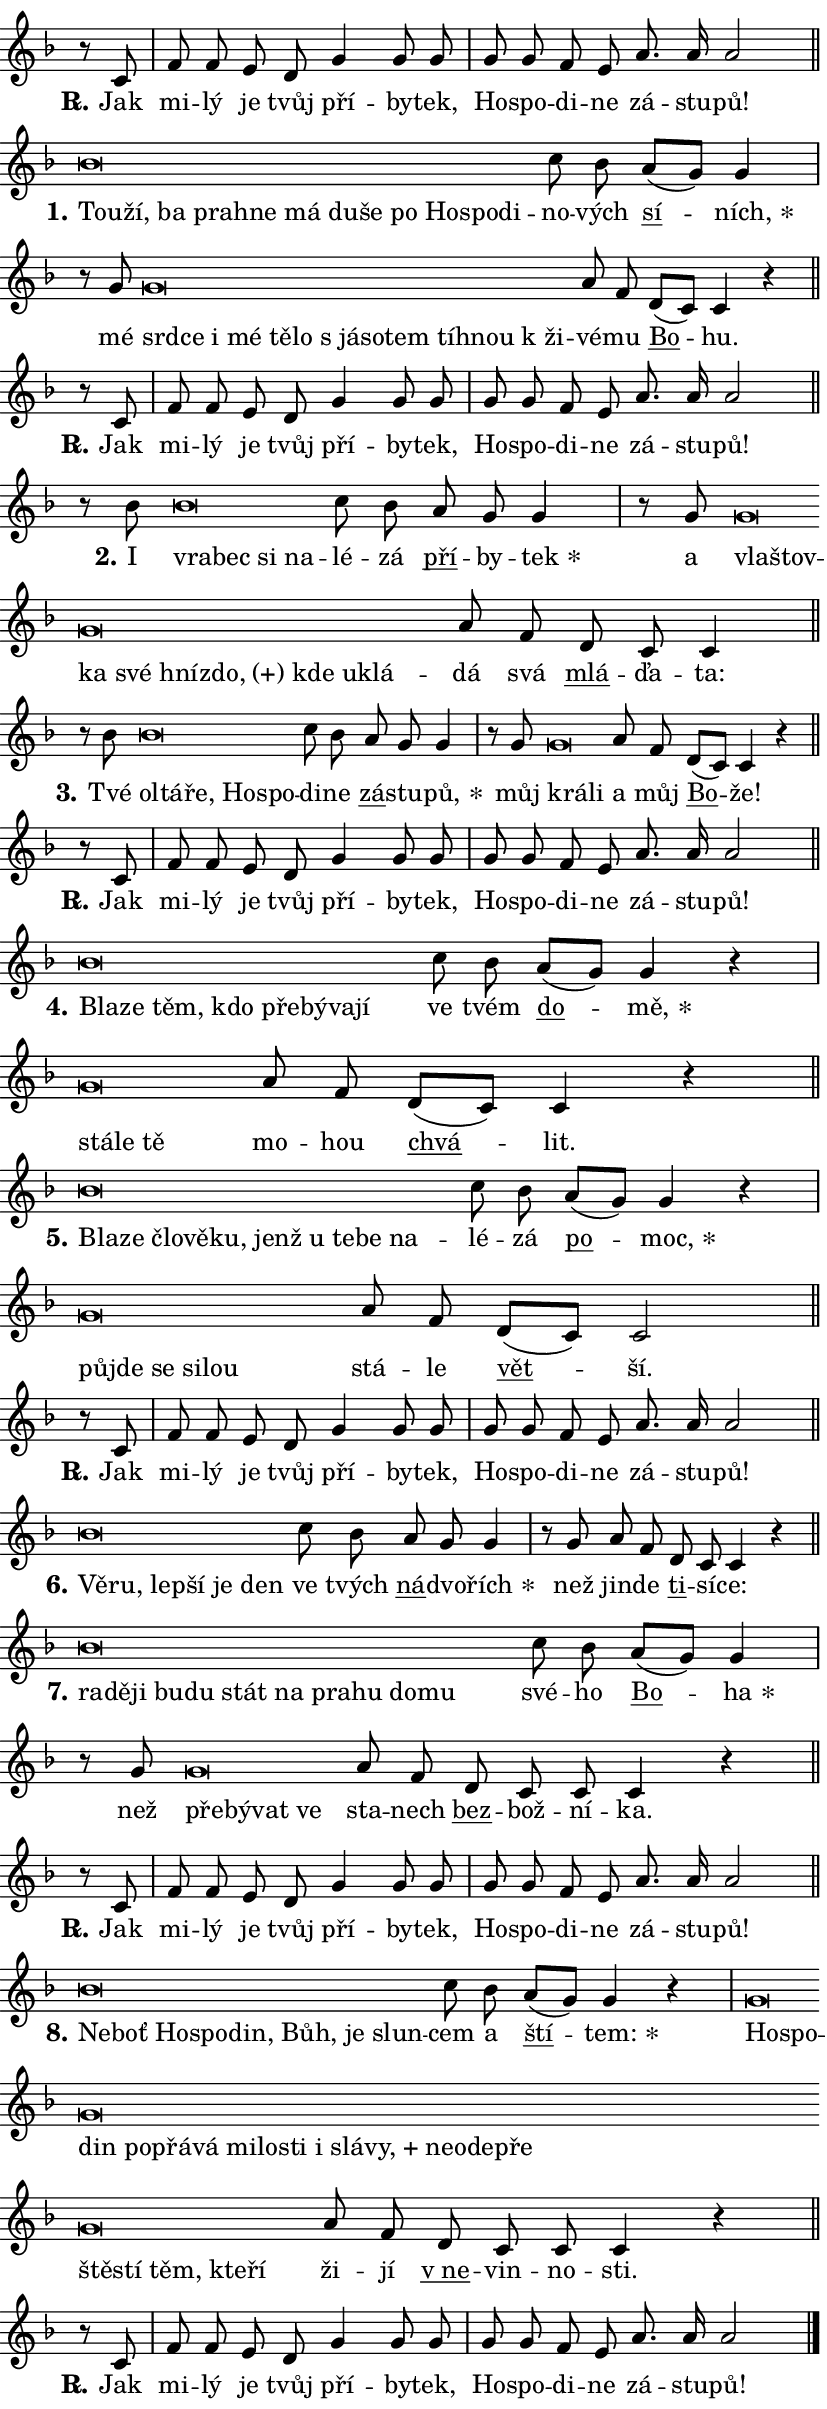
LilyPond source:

\version "2.24.0"
\header { tagline = "" }
\paper {
  indent = 0\cm
  top-margin = 0\cm
  right-margin = 0.13\cm % to fit lyric hyphens
  bottom-margin = 0\cm
  left-margin = 0\cm
  paper-width = 14\cm
  page-breaking = #ly:one-page-breaking
  system-system-spacing.basic-distance = #11
  score-system-spacing.basic-distance = #11
  ragged-last = ##f
}


%% Author: Thomas Morley
%% https://lists.gnu.org/archive/html/lilypond-user/2020-05/msg00002.html
#(define (line-position grob)
"Returns position of @var[grob} in current system:
   @code{'start}, if at first time-step
   @code{'end}, if at last time-step
   @code{'middle} otherwise
"
  (let* ((col (ly:item-get-column grob))
         (ln (ly:grob-object col 'left-neighbor))
         (rn (ly:grob-object col 'right-neighbor))
         (col-to-check-left (if (ly:grob? ln) ln col))
         (col-to-check-right (if (ly:grob? rn) rn col))
         (break-dir-left
           (and
             (ly:grob-property col-to-check-left 'non-musical #f)
             (ly:item-break-dir col-to-check-left)))
         (break-dir-right
           (and
             (ly:grob-property col-to-check-right 'non-musical #f)
             (ly:item-break-dir col-to-check-right))))
        (cond ((eqv? 1 break-dir-left) 'start)
              ((eqv? -1 break-dir-right) 'end)
              (else 'middle))))

#(define (tranparent-at-line-position vctor)
  (lambda (grob)
  "Relying on @code{line-position} select the relevant enry from @var{vctor}.
Used to determine transparency,"
    (case (line-position grob)
      ((end) (not (vector-ref vctor 0)))
      ((middle) (not (vector-ref vctor 1)))
      ((start) (not (vector-ref vctor 2))))))

noteHeadBreakVisibility =
#(define-music-function (break-visibility)(vector?)
"Makes @code{NoteHead}s transparent relying on @var{break-visibility}"
#{
  \override NoteHead.transparent =
    #(tranparent-at-line-position break-visibility)
#})

#(define delete-ledgers-for-transparent-note-heads
  (lambda (grob)
    "Reads whether a @code{NoteHead} is transparent.
If so this @code{NoteHead} is removed from @code{'note-heads} from
@var{grob}, which is supposed to be @code{LedgerLineSpanner}.
As a result ledgers are not printed for this @code{NoteHead}"
    (let* ((nhds-array (ly:grob-object grob 'note-heads))
           (nhds-list
             (if (ly:grob-array? nhds-array)
                 (ly:grob-array->list nhds-array)
                 '()))
           ;; Relies on the transparent-property being done before
           ;; Staff.LedgerLineSpanner.after-line-breaking is executed.
           ;; This is fragile ...
           (to-keep
             (remove
               (lambda (nhd)
                 (ly:grob-property nhd 'transparent #f))
               nhds-list)))
      ;; TODO find a better method to iterate over grob-arrays, similiar
      ;; to filter/remove etc for lists
      ;; For now rebuilt from scratch
      (set! (ly:grob-object grob 'note-heads)  '())
      (for-each
        (lambda (nhd)
          (ly:pointer-group-interface::add-grob grob 'note-heads nhd))
        to-keep))))

squashNotes = {
  \override NoteHead.X-extent = #'(-0.2 . 0.2)
  \override NoteHead.Y-extent = #'(-0.75 . 0)
  \override NoteHead.stencil =
    #(lambda (grob)
       (let ((pos (ly:grob-property grob 'staff-position)))
         (begin
           (if (< pos -7) (display "ERROR: Lower brevis then expected\n") (display ""))
           (if (<= pos -6) ly:text-interface::print ly:note-head::print))))
}
unSquashNotes = {
  \revert NoteHead.X-extent
  \revert NoteHead.Y-extent
  \revert NoteHead.stencil
}

hideNotes = \noteHeadBreakVisibility #begin-of-line-visible
unHideNotes = \noteHeadBreakVisibility #all-visible

% work-around for resetting accidentals
% https://lilypond.org/doc/v2.23/Documentation/notation/displaying-rhythms#unmetered-music
cadenzaMeasure = {
  \cadenzaOff
  \partial 1024 s1024
  \cadenzaOn
}

#(define-markup-command (accent layout props text) (markup?)
  "Underline accented syllable"
  (interpret-markup layout props
    #{\markup \override #'(offset . 4.3) \underline { #text }#}))

responsum = \markup \concat {
  "R" \hspace #-1.05 \path #0.1 #'((moveto 0 0.07) (lineto 0.9 0.8)) \hspace #0.05 "."
}

spaceSize = #0.6828661417322834 % exact space size for TeX Gyre Schola

\layout {
  \context {
    \Staff
    \remove "Time_signature_engraver"
    \override LedgerLineSpanner.after-line-breaking = #delete-ledgers-for-transparent-note-heads
  }
  \context {
    \Lyrics {
      \override LyricSpace.minimum-distance = \spaceSize
      \override LyricText.font-name = #"TeX Gyre Schola"
      \override LyricText.font-size = 1
      \override StanzaNumber.font-name = #"TeX Gyre Schola Bold"
      \override StanzaNumber.font-size = 1
    }
  }
  \context {
    \Score 
    \override NoteHead.text =
      #(lambda (grob) 
        (let ((pos (ly:grob-property grob 'staff-position)))
          #{\markup {
            \combine
              \halign #-0.55 \raise #(if (= pos -6) 0 0.5) \override #'(thickness . 2) \draw-line #'(3.2 . 0)
              \musicglyph "noteheads.sM1"
          }#}))
  }
}

% magnetic-lyrics.ily
%
%   written by
%     Jean Abou Samra <jean@abou-samra.fr>
%     Werner Lemberg <wl@gnu.org>
%
%   adapted by
%     Jiri Hon <jiri.hon@gmail.com>
%
% Version 2022-Apr-15

% https://www.mail-archive.com/lilypond-user@gnu.org/msg149350.html

#(define (Left_hyphen_pointer_engraver context)
   "Collect syllable-hyphen-syllable occurrences in lyrics and store
them in properties.  This engraver only looks to the left.  For
example, if the lyrics input is @code{foo -- bar}, it does the
following.

@itemize @bullet
@item
Set the @code{text} property of the @code{LyricHyphen} grob between
@q{foo} and @q{bar} to @code{foo}.

@item
Set the @code{left-hyphen} property of the @code{LyricText} grob with
text @q{foo} to the @code{LyricHyphen} grob between @q{foo} and
@q{bar}.
@end itemize

Use this auxiliary engraver in combination with the
@code{lyric-@/text::@/apply-@/magnetic-@/offset!} hook."
   (let ((hyphen #f)
         (text #f))
     (make-engraver
      (acknowledgers
       ((lyric-syllable-interface engraver grob source-engraver)
        (set! text grob)))
      (end-acknowledgers
       ((lyric-hyphen-interface engraver grob source-engraver)
        ;(when (not (grob::has-interface grob 'lyric-space-interface))
          (set! hyphen grob)));)
      ((stop-translation-timestep engraver)
       (when (and text hyphen)
         (ly:grob-set-object! text 'left-hyphen hyphen))
       (set! text #f)
       (set! hyphen #f)))))

#(define (lyric-text::apply-magnetic-offset! grob)
   "If the space between two syllables is less than the value in
property @code{LyricText@/.details@/.squash-threshold}, move the right
syllable to the left so that it gets concatenated with the left
syllable.

Use this function as a hook for
@code{LyricText@/.after-@/line-@/breaking} if the
@code{Left_@/hyphen_@/pointer_@/engraver} is active."
   (let ((hyphen (ly:grob-object grob 'left-hyphen #f)))
     (when hyphen
       (let ((left-text (ly:spanner-bound hyphen LEFT)))
         (when (grob::has-interface left-text 'lyric-syllable-interface)
           (let* ((common (ly:grob-common-refpoint grob left-text X))
                  (this-x-ext (ly:grob-extent grob common X))
                  (left-x-ext
                   (begin
                     ;; Trigger magnetism for left-text.
                     (ly:grob-property left-text 'after-line-breaking)
                     (ly:grob-extent left-text common X)))
                  ;; `delta` is the gap width between two syllables.
                  (delta (- (interval-start this-x-ext)
                            (interval-end left-x-ext)))
                  (details (ly:grob-property grob 'details))
                  (threshold (assoc-get 'squash-threshold details 0.2)))
             (when (< delta threshold)
               (let* (;; We have to manipulate the input text so that
                      ;; ligatures crossing syllable boundaries are not
                      ;; disabled.  For languages based on the Latin
                      ;; script this is essentially a beautification.
                      ;; However, for non-Western scripts it can be a
                      ;; necessity.
                      (lt (ly:grob-property left-text 'text))
                      (rt (ly:grob-property grob 'text))
                      (is-space (grob::has-interface hyphen 'lyric-space-interface))
                      (space (if is-space " " ""))
                      (extra-delta (if is-space spaceSize 0))
                      ;; Append new syllable.
                      (ltrt-space (if (and (string? lt) (string? rt))
                                (string-append lt space rt)
                                (make-concat-markup (list lt space rt))))
                      ;; Right-align `ltrt` to the right side.
                      (ltrt-space-markup (grob-interpret-markup
                               grob
                               (make-translate-markup
                                (cons (interval-length this-x-ext) 0)
                                (make-right-align-markup ltrt-space)))))
                 (begin
                   ;; Don't print `left-text`.
                   (ly:grob-set-property! left-text 'stencil #f)
                   ;; Set text and stencil (which holds all collected
                   ;; syllables so far) and shift it to the left.
                   (ly:grob-set-property! grob 'text ltrt-space)
                   (ly:grob-set-property! grob 'stencil ltrt-space-markup)
                   (ly:grob-translate-axis! grob (- (- delta extra-delta)) X))))))))))


#(define (lyric-hyphen::displace-bounds-first grob)
   ;; Make very sure this callback isn't triggered too early.
   (let ((left (ly:spanner-bound grob LEFT))
         (right (ly:spanner-bound grob RIGHT)))
     (ly:grob-property left 'after-line-breaking)
     (ly:grob-property right 'after-line-breaking)
     (ly:lyric-hyphen::print grob)))

squashThreshold = #0.4

\layout {
  \context {
    \Lyrics
    \consists #Left_hyphen_pointer_engraver
    \override LyricText.after-line-breaking =
      #lyric-text::apply-magnetic-offset!
    \override LyricHyphen.stencil = #lyric-hyphen::displace-bounds-first
    \override LyricText.details.squash-threshold = \squashThreshold
    \override LyricHyphen.minimum-distance = 0
    \override LyricHyphen.minimum-length = \squashThreshold
  }
}

squashText = \override LyricText.details.squash-threshold = 9999
unSquashText = \override LyricText.details.squash-threshold = \squashThreshold

leftText = \override LyricText.self-alignment-X = #LEFT
unLeftText = \revert LyricText.self-alignment-X

starOffset = #(lambda (grob) 
                (let ((x_offset (ly:self-alignment-interface::aligned-on-x-parent grob)))
                  (if (= x_offset 0) 0 (+ x_offset 1.2))))

star = #(define-music-function (syllable)(string?)
"Append star separator at the end of a syllable"
#{
  \once \override LyricText.X-offset = #starOffset
  \lyricmode { \markup {
    #syllable
    \override #'((font-name . "TeX Gyre Schola Bold")) \hspace #0.2 \lower #0.65 \larger "*"
  } }
#})

starAccent = #(define-music-function (syllable)(string?)
"Append star separator at the end of a syllable and make accent"
#{
  \once \override LyricText.X-offset = #starOffset
  \lyricmode { \markup {
    \accent #syllable
    \override #'((font-name . "TeX Gyre Schola Bold")) \hspace #0.2 \lower #0.65 \larger "*"
  } }
#})

breath = #(define-music-function (syllable)(string?)
"Append breathing indicator at the end of a syllable"
#{
  \lyricmode { \markup { #syllable "+" } }
#})

optionalBreath = #(define-music-function (syllable)(string?)
"Append optional breathing indicator at the end of a syllable"
#{
  \lyricmode { \markup { #syllable "(+)" } }
#})


\score {
    <<
        \new Voice = "melody" { \cadenzaOn \key f \major \relative { r8 c' \cadenzaMeasure \bar "|" f f e d \bar "" g4 g8 g \cadenzaMeasure \bar "|" g g f e \bar "" a8. a16 a2 \cadenzaMeasure \bar "||" \break } }
        \new Lyrics \lyricsto "melody" { \lyricmode { \set stanza = \responsum
Jak mi -- lý je tvůj pří -- by -- tek, Ho -- spo -- di -- ne zá -- stu -- pů! } }
    >>
    \layout {}
}

\score {
    <<
        \new Voice = "melody" { \cadenzaOn \key f \major \relative { \squashNotes bes'\breve*1/16 \hideNotes \breve*1/16 \bar "" \breve*1/16 \bar "" \breve*1/16 \bar "" \breve*1/16 \bar "" \breve*1/16 \bar "" \breve*1/16 \bar "" \breve*1/16 \bar "" \breve*1/16 \bar "" \breve*1/16 \bar "" \breve*1/16 \breve*1/16 \bar "" \unHideNotes \unSquashNotes c8 bes \bar "" a[( g)] g4 \cadenzaMeasure \bar "|" r8 g8 \squashNotes g\breve*1/16 \hideNotes \breve*1/16 \bar "" \breve*1/16 \bar "" \breve*1/16 \bar "" \breve*1/16 \bar "" \breve*1/16 \bar "" \breve*1/16 \bar "" \breve*1/16 \bar "" \breve*1/16 \bar "" \breve*1/16 \bar "" \breve*1/16 \breve*1/16 \bar "" \unHideNotes \unSquashNotes a8 f \bar "" d[( c)] c4 r \cadenzaMeasure \bar "||" \break } }
        \new Lyrics \lyricsto "melody" { \lyricmode { \set stanza = "1."
\leftText Tou -- \squashText ží, ba pra -- hne má du -- še po Ho -- spo -- di -- \unLeftText \unSquashText no -- vých \markup \accent sí -- \star ních, mé \leftText srd -- \squashText ce i mé tě -- lo "s já" -- so -- tem tíh -- nou "k ži" -- \unLeftText \unSquashText vé -- mu \markup \accent Bo -- hu. } }
    >>
    \layout {}
}

\score {
    <<
        \new Voice = "melody" { \cadenzaOn \key f \major \relative { r8 c' \cadenzaMeasure \bar "|" f f e d \bar "" g4 g8 g \cadenzaMeasure \bar "|" g g f e \bar "" a8. a16 a2 \cadenzaMeasure \bar "||" \break } }
        \new Lyrics \lyricsto "melody" { \lyricmode { \set stanza = \responsum
Jak mi -- lý je tvůj pří -- by -- tek, Ho -- spo -- di -- ne zá -- stu -- pů! } }
    >>
    \layout {}
}

\score {
    <<
        \new Voice = "melody" { \cadenzaOn \key f \major \relative { r8 bes'8 \squashNotes bes\breve*1/16 \hideNotes \breve*1/16 \bar "" \breve*1/16 \breve*1/16 \bar "" \unHideNotes \unSquashNotes c8 bes \bar "" a g g4 \cadenzaMeasure \bar "|" r8 g8 \squashNotes g\breve*1/16 \hideNotes \breve*1/16 \bar "" \breve*1/16 \bar "" \breve*1/16 \bar "" \breve*1/16 \bar "" \breve*1/16 \bar "" \breve*1/16 \bar "" \breve*1/16 \breve*1/16 \bar "" \unHideNotes \unSquashNotes a8 f \bar "" d c c4 \cadenzaMeasure \bar "||" \break } }
        \new Lyrics \lyricsto "melody" { \lyricmode { \set stanza = "2."
I \leftText vra -- \squashText bec si na -- \unLeftText \unSquashText lé -- zá \markup \accent pří -- by -- \star tek a \leftText vla -- \squashText štov -- ka své hníz -- \optionalBreath do, kde u -- klá -- \unLeftText \unSquashText dá svá \markup \accent mlá -- ďa -- ta: } }
    >>
    \layout {}
}

\score {
    <<
        \new Voice = "melody" { \cadenzaOn \key f \major \relative { r8 bes'8 \squashNotes bes\breve*1/16 \hideNotes \breve*1/16 \bar "" \breve*1/16 \bar "" \breve*1/16 \breve*1/16 \bar "" \unHideNotes \unSquashNotes c8 bes \bar "" a g g4 \cadenzaMeasure \bar "|" r8 g8 \squashNotes g\breve*1/16 \hideNotes \breve*1/16 \bar "" \unHideNotes \unSquashNotes a8 f \bar "" d[( c)] c4 r \cadenzaMeasure \bar "||" \break } }
        \new Lyrics \lyricsto "melody" { \lyricmode { \set stanza = "3."
Tvé \leftText ol -- \squashText tá -- ře, Ho -- spo -- \unLeftText \unSquashText di -- ne \markup \accent zá -- stu -- \star pů, můj \leftText krá -- \squashText li \unLeftText \unSquashText a můj \markup \accent Bo -- že! } }
    >>
    \layout {}
}

\score {
    <<
        \new Voice = "melody" { \cadenzaOn \key f \major \relative { r8 c' \cadenzaMeasure \bar "|" f f e d \bar "" g4 g8 g \cadenzaMeasure \bar "|" g g f e \bar "" a8. a16 a2 \cadenzaMeasure \bar "||" \break } }
        \new Lyrics \lyricsto "melody" { \lyricmode { \set stanza = \responsum
Jak mi -- lý je tvůj pří -- by -- tek, Ho -- spo -- di -- ne zá -- stu -- pů! } }
    >>
    \layout {}
}

\score {
    <<
        \new Voice = "melody" { \cadenzaOn \key f \major \relative { \squashNotes bes'\breve*1/16 \hideNotes \breve*1/16 \bar "" \breve*1/16 \bar "" \breve*1/16 \bar "" \breve*1/16 \bar "" \breve*1/16 \bar "" \breve*1/16 \breve*1/16 \bar "" \unHideNotes \unSquashNotes c8 bes \bar "" a[( g)] g4 r \cadenzaMeasure \bar "|" \squashNotes g\breve*1/16 \hideNotes \breve*1/16 \breve*1/16 \bar "" \unHideNotes \unSquashNotes a8 f \bar "" d[( c)] c4 r \cadenzaMeasure \bar "||" \break } }
        \new Lyrics \lyricsto "melody" { \lyricmode { \set stanza = "4."
\leftText Bla -- \squashText ze těm, kdo pře -- bý -- va -- jí \unLeftText \unSquashText ve tvém \markup \accent do -- \star mě, \leftText stá -- \squashText le tě \unLeftText \unSquashText mo -- hou \markup \accent chvá -- lit. } }
    >>
    \layout {}
}

\score {
    <<
        \new Voice = "melody" { \cadenzaOn \key f \major \relative { \squashNotes bes'\breve*1/16 \hideNotes \breve*1/16 \bar "" \breve*1/16 \bar "" \breve*1/16 \bar "" \breve*1/16 \bar "" \breve*1/16 \bar "" \breve*1/16 \bar "" \breve*1/16 \bar "" \breve*1/16 \breve*1/16 \bar "" \unHideNotes \unSquashNotes c8 bes \bar "" a[( g)] g4 r \cadenzaMeasure \bar "|" \squashNotes g\breve*1/16 \hideNotes \breve*1/16 \bar "" \breve*1/16 \bar "" \breve*1/16 \breve*1/16 \bar "" \unHideNotes \unSquashNotes a8 f \bar "" d[( c)] c2 \cadenzaMeasure \bar "||" \break } }
        \new Lyrics \lyricsto "melody" { \lyricmode { \set stanza = "5."
\leftText Bla -- \squashText ze člo -- vě -- ku, jenž u te -- be na -- \unLeftText \unSquashText lé -- zá \markup \accent po -- \star moc, \leftText půj -- \squashText de se si -- lou \unLeftText \unSquashText stá -- le \markup \accent vět -- ší. } }
    >>
    \layout {}
}

\score {
    <<
        \new Voice = "melody" { \cadenzaOn \key f \major \relative { r8 c' \cadenzaMeasure \bar "|" f f e d \bar "" g4 g8 g \cadenzaMeasure \bar "|" g g f e \bar "" a8. a16 a2 \cadenzaMeasure \bar "||" \break } }
        \new Lyrics \lyricsto "melody" { \lyricmode { \set stanza = \responsum
Jak mi -- lý je tvůj pří -- by -- tek, Ho -- spo -- di -- ne zá -- stu -- pů! } }
    >>
    \layout {}
}

\score {
    <<
        \new Voice = "melody" { \cadenzaOn \key f \major \relative { \squashNotes bes'\breve*1/16 \hideNotes \breve*1/16 \bar "" \breve*1/16 \bar "" \breve*1/16 \bar "" \breve*1/16 \breve*1/16 \bar "" \unHideNotes \unSquashNotes c8 bes \bar "" a g g4 \cadenzaMeasure \bar "|" r8 g8 a8 f \bar "" d c c4 r \cadenzaMeasure \bar "||" \break } }
        \new Lyrics \lyricsto "melody" { \lyricmode { \set stanza = "6."
\leftText Vě -- \squashText ru, lep -- ší je den \unLeftText \unSquashText ve tvých \markup \accent ná -- dvo -- \star řích než jin -- de \markup \accent ti -- sí -- ce: } }
    >>
    \layout {}
}

\score {
    <<
        \new Voice = "melody" { \cadenzaOn \key f \major \relative { \squashNotes bes'\breve*1/16 \hideNotes \breve*1/16 \bar "" \breve*1/16 \bar "" \breve*1/16 \bar "" \breve*1/16 \bar "" \breve*1/16 \bar "" \breve*1/16 \bar "" \breve*1/16 \bar "" \breve*1/16 \bar "" \breve*1/16 \breve*1/16 \bar "" \unHideNotes \unSquashNotes c8 bes \bar "" a[( g)] g4 \cadenzaMeasure \bar "|" r8 g8 \squashNotes g\breve*1/16 \hideNotes \breve*1/16 \bar "" \breve*1/16 \breve*1/16 \bar "" \unHideNotes \unSquashNotes a8 f \bar "" d c c c4 r \cadenzaMeasure \bar "||" \break } }
        \new Lyrics \lyricsto "melody" { \lyricmode { \set stanza = "7."
\leftText ra -- \squashText dě -- ji bu -- du stát na pra -- hu do -- mu \unLeftText \unSquashText své -- ho \markup \accent Bo -- \star ha než \leftText pře -- \squashText bý -- vat ve \unLeftText \unSquashText sta -- nech \markup \accent bez -- bož -- ní -- ka. } }
    >>
    \layout {}
}

\score {
    <<
        \new Voice = "melody" { \cadenzaOn \key f \major \relative { r8 c' \cadenzaMeasure \bar "|" f f e d \bar "" g4 g8 g \cadenzaMeasure \bar "|" g g f e \bar "" a8. a16 a2 \cadenzaMeasure \bar "||" \break } }
        \new Lyrics \lyricsto "melody" { \lyricmode { \set stanza = \responsum
Jak mi -- lý je tvůj pří -- by -- tek, Ho -- spo -- di -- ne zá -- stu -- pů! } }
    >>
    \layout {}
}

\score {
    <<
        \new Voice = "melody" { \cadenzaOn \key f \major \relative { \squashNotes bes'\breve*1/16 \hideNotes \breve*1/16 \bar "" \breve*1/16 \bar "" \breve*1/16 \bar "" \breve*1/16 \bar "" \breve*1/16 \bar "" \breve*1/16 \breve*1/16 \bar "" \unHideNotes \unSquashNotes c8 bes \bar "" a[( g)] g4 r \cadenzaMeasure \bar "|" \squashNotes g\breve*1/16 \hideNotes \breve*1/16 \bar "" \breve*1/16 \bar "" \breve*1/16 \bar "" \breve*1/16 \bar "" \breve*1/16 \bar "" \breve*1/16 \bar "" \breve*1/16 \bar "" \breve*1/16 \bar "" \breve*1/16 \bar "" \breve*1/16 \bar "" \breve*1/16 \bar "" \breve*1/16 \bar "" \breve*1/16 \bar "" \breve*1/16 \bar "" \breve*1/16 \bar "" \breve*1/16 \bar "" \breve*1/16 \bar "" \breve*1/16 \bar "" \breve*1/16 \breve*1/16 \bar "" \unHideNotes \unSquashNotes a8 f \bar "" d c c c4 r \cadenzaMeasure \bar "||" \break } }
        \new Lyrics \lyricsto "melody" { \lyricmode { \set stanza = "8."
\leftText Ne -- \squashText boť Ho -- spo -- din, Bůh, je slun -- \unLeftText \unSquashText cem a \markup \accent ští -- \star tem: \leftText Ho -- \squashText spo -- din po -- přá -- vá mi -- lo -- sti i slá -- \breath "vy," ne -- o -- de -- pře ště -- stí těm, kte -- ří \unLeftText \unSquashText ži -- jí \markup \accent "v ne" -- vin -- no -- sti. } }
    >>
    \layout {}
}

\score {
    <<
        \new Voice = "melody" { \cadenzaOn \key f \major \relative { r8 c' \cadenzaMeasure \bar "|" f f e d \bar "" g4 g8 g \cadenzaMeasure \bar "|" g g f e \bar "" a8. a16 a2 \cadenzaMeasure \bar "||" \break } \bar "|." }
        \new Lyrics \lyricsto "melody" { \lyricmode { \set stanza = \responsum
Jak mi -- lý je tvůj pří -- by -- tek, Ho -- spo -- di -- ne zá -- stu -- pů! } }
    >>
    \layout {}
}
